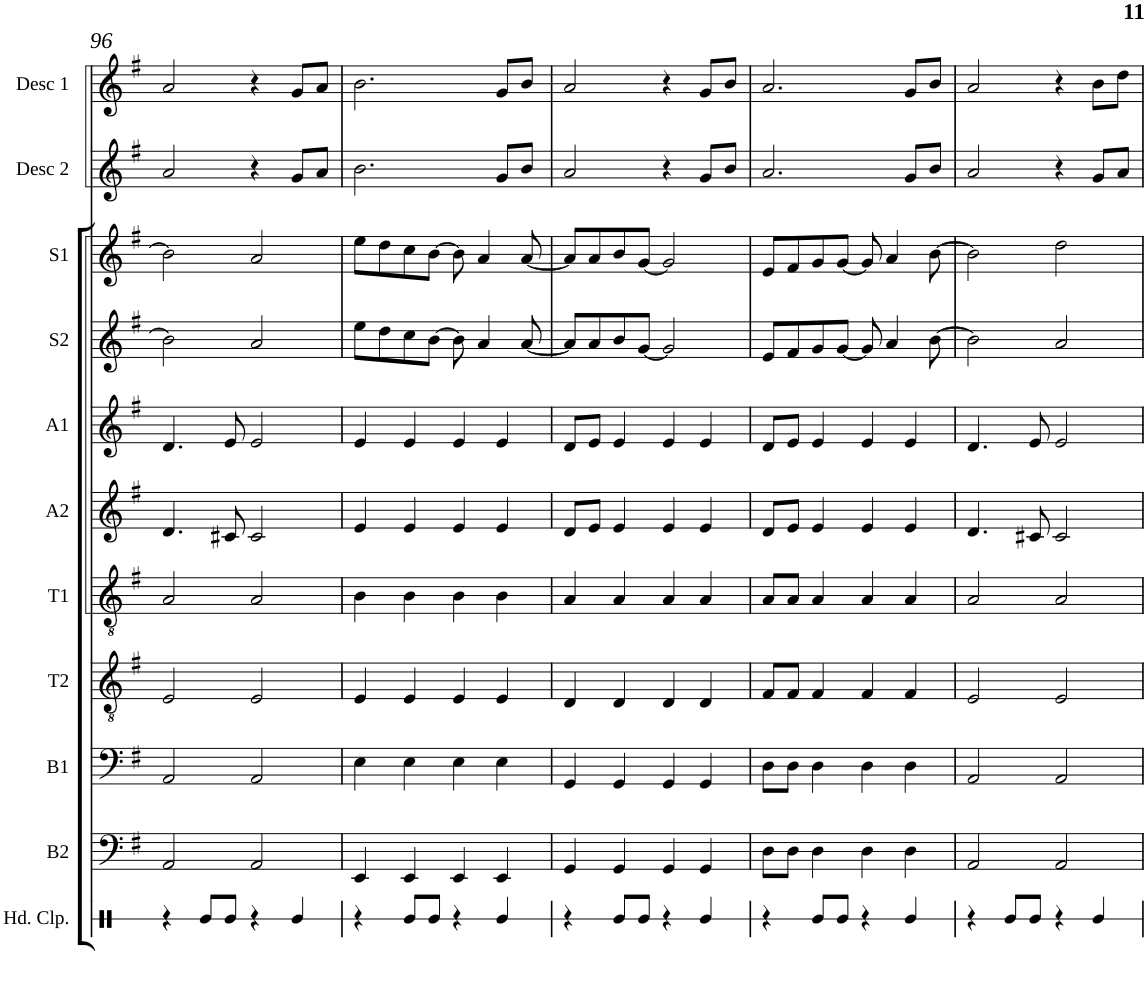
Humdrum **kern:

**kern	**kern	**kern	**kern	**kern	**kern	**kern	**kern	**kern	**kern
*part10	*part9	*part8	*part7	*part6	*part5	*part4	*part3	*part2	*part1
*staff10	*staff9	*staff8	*staff7	*staff6	*staff5	*staff4	*staff3	*staff2	*staff1
*I"Bass 2	*I"Bass 1	*I"Tenor 2	*I"Tenor 1	*I"Alto 2	*I"Alto 1	*I"Soprano 2	*I"Soprano 1	*I"Descant 2	*I"Descant 1
*I'B2	*I'B1	*I'T2	*I'T1	*I'A2	*I'A1	*I'S2	*I'S1	*I'Desc 2	*I'Desc 1
!!LO:PB:g=z
*clefF4	*clefF4	*clefGv2	*clefGv2	*clefG2	*clefG2	*clefG2	*clefG2	*clefG2	*clefG2
*k[f#]	*k[f#]	*k[f#]	*k[f#]	*k[f#]	*k[f#]	*k[f#]	*k[f#]	*k[f#]	*k[f#]
*G:	*G:	*G:	*G:	*G:	*G:	*G:	*G:	*G:	*G:
*M4/4	*M4/4	*M4/4	*M4/4	*M4/4	*M4/4	*M4/4	*M4/4	*M4/4	*M4/4
=96	=96	=96	=96	=96	=96	=96	=96	=96	=96
2AA/	2AA/	2E/	2A/	4.d/	4.d/	2b\]	2b\]	2a/	2a/
.	.	.	.	8c#X/	8e/	.	.	.	.
2AA/	2AA/	2E/	2A/	2c#/	2e/	2a/	2a/	4r	4r
.	.	.	.	.	.	.	.	8g/L	8g/L
.	.	.	.	.	.	.	.	8a/J	8a/J
=97	=97	=97	=97	=97	=97	=97	=97	=97	=97
4EE/	4E\	4E/	4B\	4e/	4e/	8ee\L	8ee\L	2.b\	2.b\
.	.	.	.	.	.	8dd\	8dd\	.	.
4EE/	4E\	4E/	4B\	4e/	4e/	8cc\	8cc\	.	.
.	.	.	.	.	.	[8b\J	[8b\J	.	.
4EE/	4E\	4E/	4B\	4e/	4e/	8b\]	8b\]	.	.
.	.	.	.	.	.	4a/	4a/	.	.
4EE/	4E\	4E/	4B\	4e/	4e/	.	.	8g/L	8g/L
.	.	.	.	.	.	[8a/	[8a/	8b/J	8b/J
=98	=98	=98	=98	=98	=98	=98	=98	=98	=98
4GG/	4GG/	4D/	4A/	8d/L	8d/L	8a/L]	8a/L]	2a/	2a/
.	.	.	.	8e/J	8e/J	8a/	8a/	.	.
4GG/	4GG/	4D/	4A/	4e/	4e/	8b/	8b/	.	.
.	.	.	.	.	.	[8g/J	[8g/J	.	.
4GG/	4GG/	4D/	4A/	4e/	4e/	2g/]	2g/]	4r	4r
4GG/	4GG/	4D/	4A/	4e/	4e/	.	.	8g/L	8g/L
.	.	.	.	.	.	.	.	8b/J	8b/J
=99	=99	=99	=99	=99	=99	=99	=99	=99	=99
8D\L	8D\L	8F#/L	8A/L	8d/L	8d/L	8e/L	8e/L	2.a/	2.a/
8D\J	8D\J	8F#/J	8A/J	8e/J	8e/J	8f#/	8f#/	.	.
4D\	4D\	4F#/	4A/	4e/	4e/	8g/	8g/	.	.
.	.	.	.	.	.	[8g/J	[8g/J	.	.
4D\	4D\	4F#/	4A/	4e/	4e/	8g/]	8g/]	.	.
.	.	.	.	.	.	4a/	4a/	.	.
4D\	4D\	4F#/	4A/	4e/	4e/	.	.	8g/L	8g/L
.	.	.	.	.	.	[8b\	[8b\	8b/J	8b/J
=100	=100	=100	=100	=100	=100	=100	=100	=100	=100
2AA/	2AA/	2E/	2A/	4.d/	4.d/	2b\]	2b\]	2a/	2a/
.	.	.	.	8c#X/	8e/	.	.	.	.
2AA/	2AA/	2E/	2A/	2c#/	2e/	2a/	2dd\	4r	4r
.	.	.	.	.	.	.	.	8g/L	8b\L
.	.	.	.	.	.	.	.	8a/J	8dd\J
=	=	=	=	=	=	=	=	=	=
*-	*-	*-	*-	*-	*-	*-	*-	*-	*-
